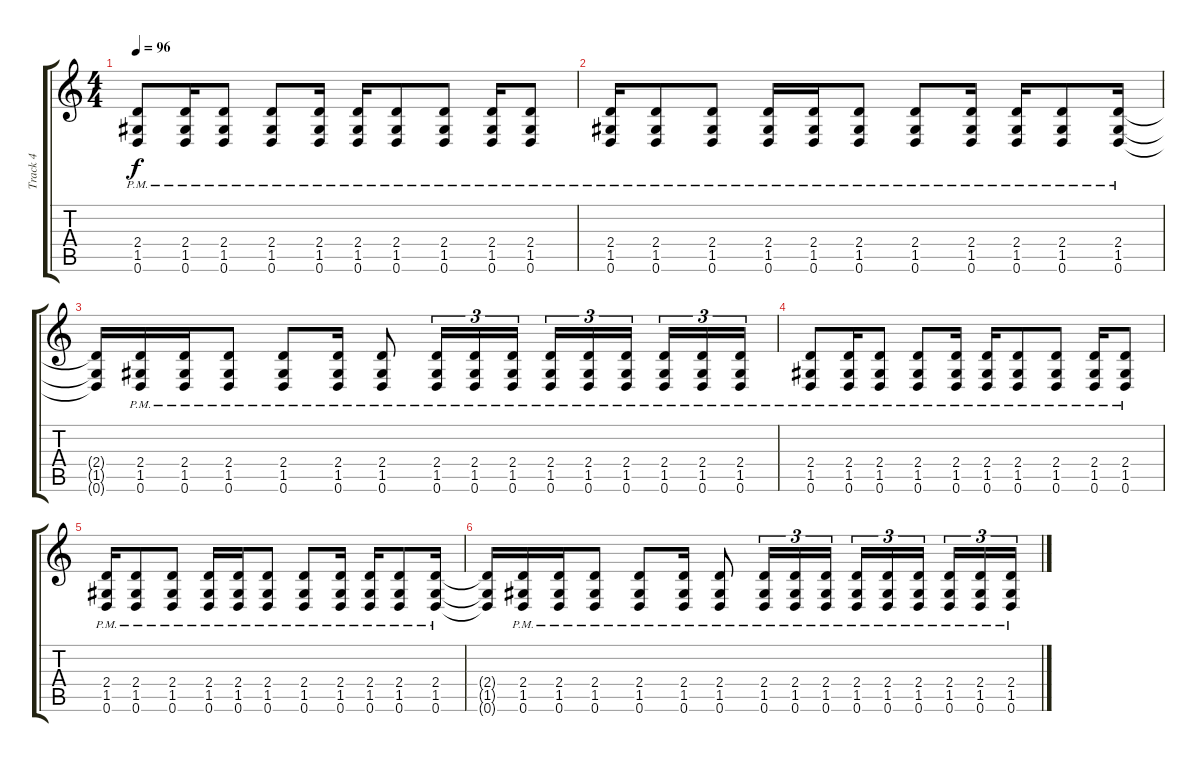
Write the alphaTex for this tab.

\track ("Track 4" "Track 4") {instrument electricguitarjazz}
\staff {score tabs}
\tuning (D4 A3 F3 C3 G2 D2) {hide}
\ts (4 4)
\tempo 96
\clef g2
\ks c
(2.4{pm} 1.5{pm} 0.6{pm}).8{dy f} (2.4{pm} 1.5{pm} 0.6{pm}).16 (2.4{pm} 1.5{pm} 0.6{pm}).8 (2.4{pm} 1.5{pm} 0.6{pm}).8 (2.4{pm} 1.5{pm} 0.6{pm}).16 (2.4{pm} 1.5{pm} 0.6{pm}).16 (2.4{pm} 1.5{pm} 0.6{pm}).8 (2.4{pm} 1.5{pm} 0.6{pm}).8 (2.4{pm} 1.5{pm} 0.6{pm}).16 (2.4{pm} 1.5{pm} 0.6{pm}).8 |
(2.4{pm} 1.5{pm} 0.6{pm}).16 (2.4{pm} 1.5{pm} 0.6{pm}).8 (2.4{pm} 1.5{pm} 0.6{pm}).8 (2.4{pm} 1.5{pm} 0.6{pm}).16 (2.4{pm} 1.5{pm} 0.6{pm}).16 (2.4{pm} 1.5{pm} 0.6{pm}).8 (2.4{pm} 1.5{pm} 0.6{pm}).8 (2.4{pm} 1.5{pm} 0.6{pm}).16 (2.4{pm} 1.5{pm} 0.6{pm}).16 (2.4{pm} 1.5{pm} 0.6{pm}).8 (2.4{pm} 1.5{pm} 0.6{pm}).16 |
(2.4{t} 1.5{t} 0.6{t}).16 (2.4{pm} 1.5{pm} 0.6{pm}).16 (2.4{pm} 1.5{pm} 0.6{pm}).16 (2.4{pm} 1.5{pm} 0.6{pm}).8 (2.4{pm} 1.5{pm} 0.6{pm}).8 (2.4{pm} 1.5{pm} 0.6{pm}).16 (2.4{pm} 1.5{pm} 0.6{pm}).8 (2.4{pm} 1.5{pm} 0.6{pm}).16{tu (3 2)} (2.4{pm} 1.5{pm} 0.6{pm}).16{tu (3 2)} (2.4{pm} 1.5{pm} 0.6{pm}).16{tu (3 2)} (2.4{pm} 1.5{pm} 0.6{pm}).16{tu (3 2)} (2.4{pm} 1.5{pm} 0.6{pm}).16{tu (3 2)} (2.4{pm} 1.5{pm} 0.6{pm}).16{tu (3 2) beam splitsecondary} (2.4{pm} 1.5{pm} 0.6{pm}).16{tu (3 2)} (2.4{pm} 1.5{pm} 0.6{pm}).16{tu (3 2)} (2.4{pm} 1.5{pm} 0.6{pm}).16{tu (3 2)} |
(2.4{pm} 1.5{pm} 0.6{pm}).8 (2.4{pm} 1.5{pm} 0.6{pm}).16 (2.4{pm} 1.5{pm} 0.6{pm}).8 (2.4{pm} 1.5{pm} 0.6{pm}).8 (2.4{pm} 1.5{pm} 0.6{pm}).16 (2.4{pm} 1.5{pm} 0.6{pm}).16 (2.4{pm} 1.5{pm} 0.6{pm}).8 (2.4{pm} 1.5{pm} 0.6{pm}).8 (2.4{pm} 1.5{pm} 0.6{pm}).16 (2.4{pm} 1.5{pm} 0.6{pm}).8 |
(2.4{pm} 1.5{pm} 0.6{pm}).16 (2.4{pm} 1.5{pm} 0.6{pm}).8 (2.4{pm} 1.5{pm} 0.6{pm}).8 (2.4{pm} 1.5{pm} 0.6{pm}).16 (2.4{pm} 1.5{pm} 0.6{pm}).16 (2.4{pm} 1.5{pm} 0.6{pm}).8 (2.4{pm} 1.5{pm} 0.6{pm}).8 (2.4{pm} 1.5{pm} 0.6{pm}).16 (2.4{pm} 1.5{pm} 0.6{pm}).16 (2.4{pm} 1.5{pm} 0.6{pm}).8 (2.4{pm} 1.5{pm} 0.6{pm}).16 |
(2.4{t} 1.5{t} 0.6{t}).16 (2.4{pm} 1.5{pm} 0.6{pm}).16 (2.4{pm} 1.5{pm} 0.6{pm}).16 (2.4{pm} 1.5{pm} 0.6{pm}).8 (2.4{pm} 1.5{pm} 0.6{pm}).8 (2.4{pm} 1.5{pm} 0.6{pm}).16 (2.4{pm} 1.5{pm} 0.6{pm}).8 (2.4{pm} 1.5{pm} 0.6{pm}).16{tu (3 2)} (2.4{pm} 1.5{pm} 0.6{pm}).16{tu (3 2)} (2.4{pm} 1.5{pm} 0.6{pm}).16{tu (3 2)} (2.4{pm} 1.5{pm} 0.6{pm}).16{tu (3 2)} (2.4{pm} 1.5{pm} 0.6{pm}).16{tu (3 2)} (2.4{pm} 1.5{pm} 0.6{pm}).16{tu (3 2) beam splitsecondary} (2.4{pm} 1.5{pm} 0.6{pm}).16{tu (3 2)} (2.4{pm} 1.5{pm} 0.6{pm}).16{tu (3 2)} (2.4{pm} 1.5{pm} 0.6{pm}).16{tu (3 2)}
